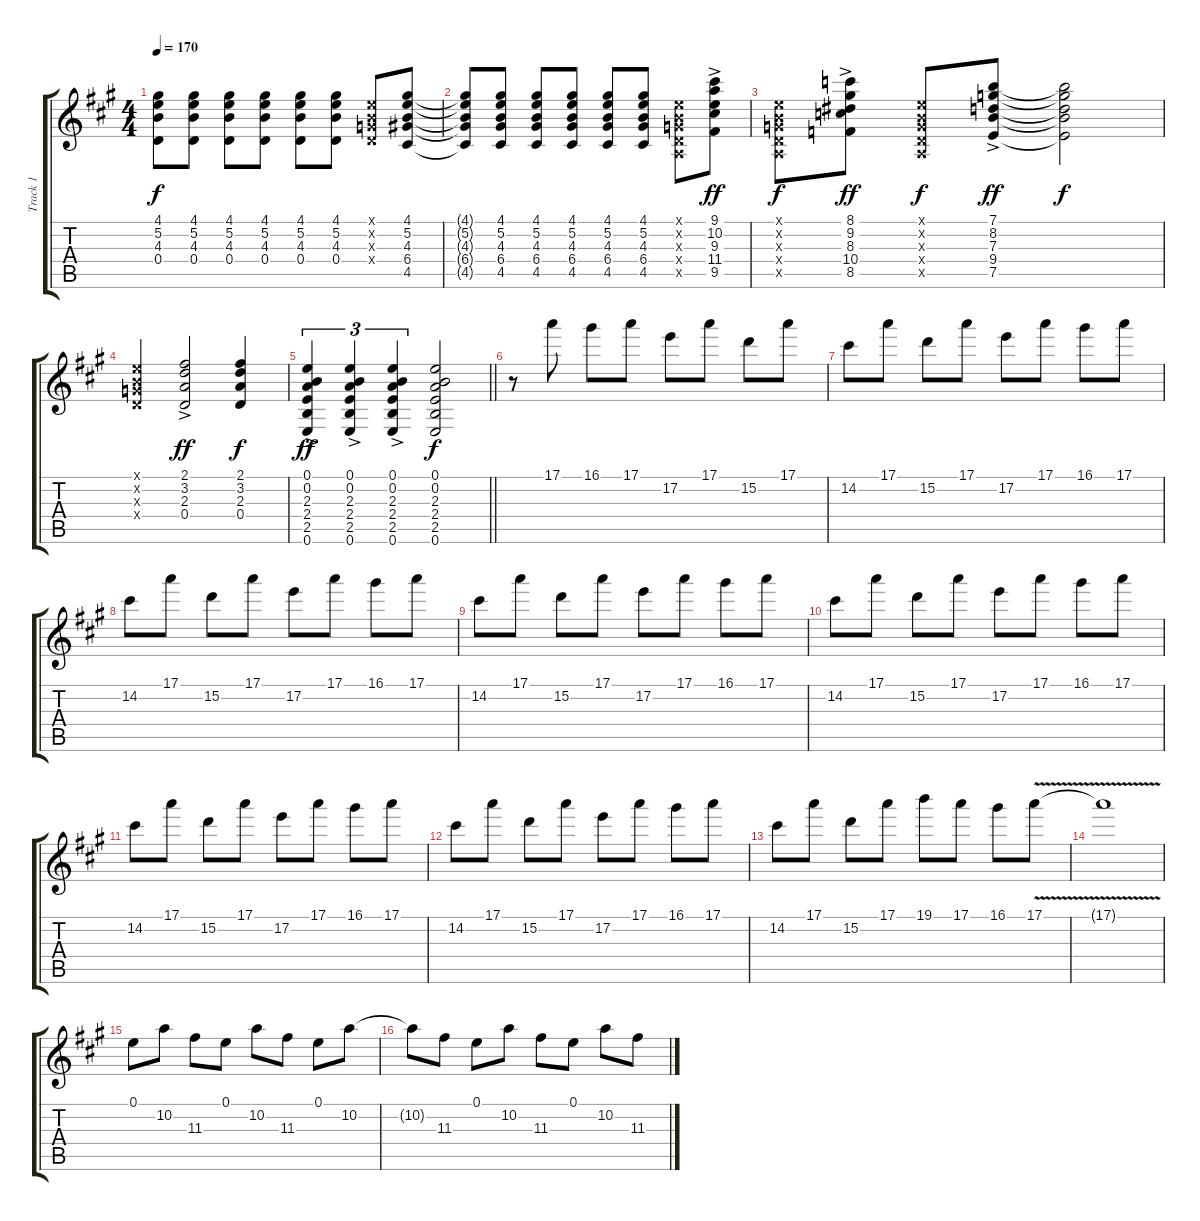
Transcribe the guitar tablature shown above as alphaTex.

\track ("Track 1" "Track 1") {instrument acousticguitarnylon}
\staff {score tabs}
\tuning (E4 B3 G3 D3 A2 E2) {hide}
\ts (4 4)
\tempo 170
\clef g2
\ks a
(4.1{t} 5.2{t} 4.3{t} 0.4{t}).8{dy f} (4.1 5.2 4.3 0.4).8 (4.1 5.2 4.3 0.4).8 (4.1 5.2 4.3 0.4).8 (4.1 5.2 4.3 0.4).8 (4.1 5.2 4.3 0.4).8 (0.1{x} 0.2{x} 0.3{x} 0.4{x}).8 (4.1 5.2 4.3 6.4 4.5).8 |
(4.1{t} 5.2{t} 4.3{t} 6.4{t} 4.5{t}).8 (4.1 5.2 4.3 6.4 4.5).8 (4.1 5.2 4.3 6.4 4.5).8 (4.1 5.2 4.3 6.4 4.5).8 (4.1 5.2 4.3 6.4 4.5).8 (4.1 5.2 4.3 6.4 4.5).8 (0.1{x} 0.2{x} 0.3{x} 0.4{x} 0.5{x}).8 (9.1{ac} 10.2{ac} 9.3{ac} 11.4{ac} 9.5{ac}).8{dy ff} |
(0.1{x} 0.2{x} 0.3{x} 0.4{x} 0.5{x}).8{dy f} (8.1{ac} 9.2{ac} 8.3{ac} 10.4{ac} 8.5{ac}).8{dy ff} (0.1{x} 0.2{x} 0.3{x} 0.4{x} 0.5{x}).8{dy f} (7.1{ac} 8.2{ac} 7.3{ac} 9.4{ac} 7.5{ac}).8{dy ff} (7.1{t} 8.2{t} 7.3{t} 9.4{t} 7.5{t}).2{dy f} |
(0.1{x} 0.2{x} 0.3{x} 0.4{x}).4 (2.1{ac} 3.2{ac} 2.3{ac} 0.4{ac}).2{dy ff} (2.1 3.2 2.3 0.4).4{dy f} |
\barLineRight lightlight
(0.1{ac} 0.2{ac} 2.3{ac} 2.4{ac} 2.5{ac} 0.6{ac}).4{tu (3 2) dy ff} (0.1{ac} 0.2{ac} 2.3{ac} 2.4{ac} 2.5{ac} 0.6{ac}).4{tu (3 2)} (0.1{ac} 0.2{ac} 2.3{ac} 2.4{ac} 2.5{ac} 0.6{ac}).4{tu (3 2)} (0.1 0.2 2.3 2.4 2.5 0.6).2{dy f} |
r.8 17.1.8 16.1.8 17.1.8 17.2.8 17.1.8 15.2.8 17.1.8 |
14.2.8 17.1.8 15.2.8 17.1.8 17.2.8 17.1.8 16.1.8 17.1.8 |
14.2.8 17.1.8 15.2.8 17.1.8 17.2.8 17.1.8 16.1.8 17.1.8 |
14.2.8 17.1.8 15.2.8 17.1.8 17.2.8 17.1.8 16.1.8 17.1.8 |
14.2.8 17.1.8 15.2.8 17.1.8 17.2.8 17.1.8 16.1.8 17.1.8 |
14.2.8 17.1.8 15.2.8 17.1.8 17.2.8 17.1.8 16.1.8 17.1.8 |
14.2.8 17.1.8 15.2.8 17.1.8 17.2.8 17.1.8 16.1.8 17.1.8 |
14.2.8 17.1.8 15.2.8 17.1.8 19.1.8 17.1.8 16.1.8 17.1{v}.8 |
17.1{t}.1 |
0.1.8 10.2.8 11.3.8 0.1.8 10.2.8 11.3.8 0.1.8 10.2.8 |
10.2{t}.8 11.3.8 0.1.8 10.2.8 11.3.8 0.1.8 10.2.8 11.3.8
